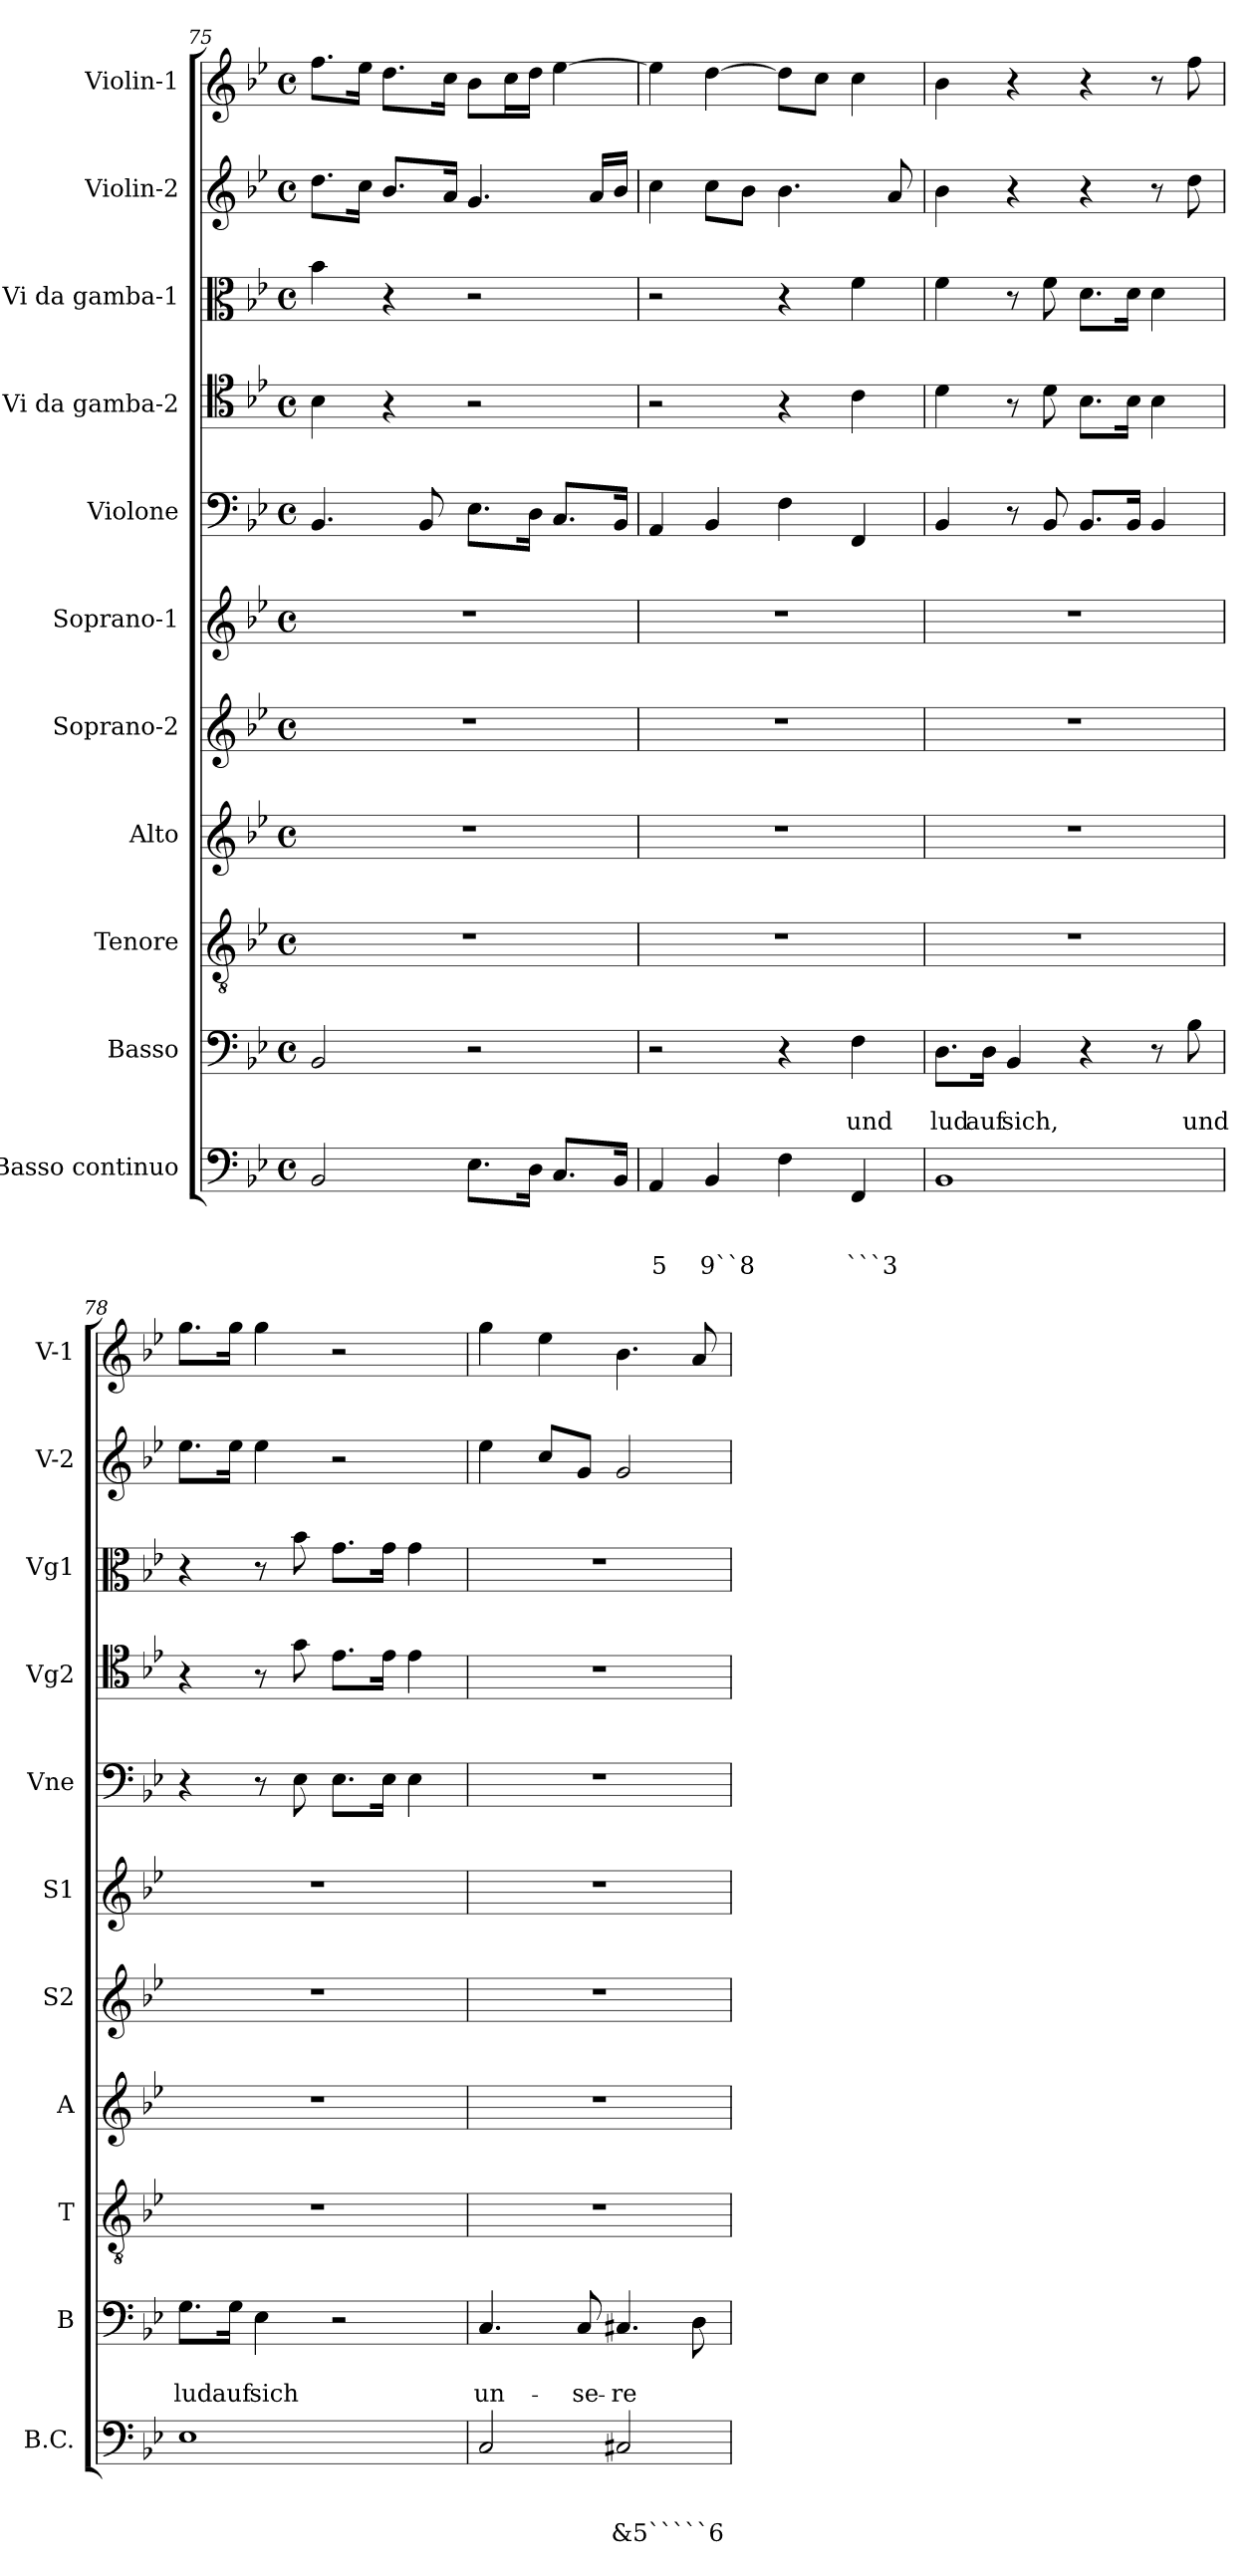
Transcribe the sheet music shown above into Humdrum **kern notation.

**kern	**text	**text	**text	**kern	**text	**text	**kern	**kern	**kern	**kern	**kern	**kern	**kern	**kern	**kern
*part11	*part11	*part11	*part11	*part10	*part10	*part10	*part9	*part8	*part7	*part6	*part5	*part4	*part3	*part2	*part1
*staff11	*staff11	*staff11	*staff11	*staff10	*staff10	*staff10	*staff9	*staff8	*staff7	*staff6	*staff5	*staff4	*staff3	*staff2	*staff1
*I"Basso continuo	*	*	*	*I"Basso	*	*	*I"Tenore	*I"Alto	*I"Soprano-2	*I"Soprano-1	*I"Violone	*I"Vi da gamba-2	*I"Vi da gamba-1	*I"Violin-2	*I"Violin-1
*I'B.C.	*	*	*	*I'B	*	*	*I'T	*I'A	*I'S2	*I'S1	*I'Vne	*I'Vg2	*I'Vg1	*I'V-2	*I'V-1
*clefF4	*	*	*	*clefF4	*	*	*clefGv2	*clefG2	*clefG2	*clefG2	*clefF4	*clefC4	*clefC3	*clefG2	*clefG2
*k[b-e-]	*	*	*	*k[b-e-]	*	*	*k[b-e-]	*k[b-e-]	*k[b-e-]	*k[b-e-]	*k[b-e-]	*k[b-e-]	*k[b-e-]	*k[b-e-]	*k[b-e-]
*B-:	*	*	*	*B-:	*	*	*B-:	*B-:	*B-:	*B-:	*B-:	*B-:	*B-:	*B-:	*B-:
*M4/4	*	*	*	*M4/4	*	*	*M4/4	*M4/4	*M4/4	*M4/4	*M4/4	*M4/4	*M4/4	*M4/4	*M4/4
*met(c)	*	*	*	*met(c)	*	*	*met(c)	*met(c)	*met(c)	*met(c)	*met(c)	*met(c)	*met(c)	*met(c)	*met(c)
=75	=75	=75	=75	=75	=75	=75	=75	=75	=75	=75	=75	=75	=75	=75	=75
2BB-/	.	.	.	2BB-/	.	.	1r	1r	1r	1r	4.BB-/	4B-\	4b-\	8.dd\L	8.ff\L
.	.	.	.	.	.	.	.	.	.	.	.	.	.	16cc\Jk	16ee-\Jk
.	.	.	.	.	.	.	.	.	.	.	.	4r	4r	8.b-/L	8.dd\L
.	.	.	.	.	.	.	.	.	.	.	8BB-/	.	.	.	.
.	.	.	.	.	.	.	.	.	.	.	.	.	.	16a/Jk	16cc\Jk
8.E-\L	.	.	.	2r	.	.	.	.	.	.	8.E-\L	2r	2r	4.g/	8b-\L
.	.	.	.	.	.	.	.	.	.	.	.	.	.	.	16cc\L
16D\Jk	.	.	.	.	.	.	.	.	.	.	16D\Jk	.	.	.	16dd\JJ
8.C/L	.	.	.	.	.	.	.	.	.	.	8.C/L	.	.	.	[4ee-\
.	.	.	.	.	.	.	.	.	.	.	.	.	.	16a/LL	.
16BB-/Jk	.	.	.	.	.	.	.	.	.	.	16BB-/Jk	.	.	16b-/JJ	.
=76	=76	=76	=76	=76	=76	=76	=76	=76	=76	=76	=76	=76	=76	=76	=76
!	!	!	!LO:LY:b	!	!	!	!	!	!	!	!	!	!	!	!
4AA/	.	.	5	2r	.	.	1r	1r	1r	1r	4AA/	2r	2r	4cc\	4ee-\]
!	!	!	!LO:LY:b	!	!	!	!	!	!	!	!	!	!	!	!
4BB-/	.	.	9``8	.	.	.	.	.	.	.	4BB-/	.	.	8cc\L	[4dd\
.	.	.	.	.	.	.	.	.	.	.	.	.	.	8b-\J	.
4F\	.	.	.	4r	.	.	.	.	.	.	4F\	4r	4r	4.b-\	8dd\L]
.	.	.	.	.	.	.	.	.	.	.	.	.	.	.	8cc\J
!	!	!	!LO:LY:b	!	!	!LO:LY:b	!	!	!	!	!	!	!	!	!
4FF/	.	.	```3	4F\	.	und	.	.	.	.	4FF/	4c\	4f\	.	4cc\
.	.	.	.	.	.	.	.	.	.	.	.	.	.	8a/	.
=77	=77	=77	=77	=77	=77	=77	=77	=77	=77	=77	=77	=77	=77	=77	=77
!	!	!	!	!	!	!LO:LY:b	!	!	!	!	!	!	!	!	!
1BB-	.	.	.	8.D\L	.	lud	1r	1r	1r	1r	4BB-/	4d\	4f\	4b-\	4b-\
!	!	!	!	!	!	!LO:LY:b	!	!	!	!	!	!	!	!	!
.	.	.	.	16D\Jk	.	auf	.	.	.	.	.	.	.	.	.
!	!	!	!	!	!	!LO:LY:b	!	!	!	!	!	!	!	!	!
.	.	.	.	4BB-/	.	sich,	.	.	.	.	8r	8r	8r	4r	4r
.	.	.	.	.	.	.	.	.	.	.	8BB-/	8d\	8f\	.	.
.	.	.	.	4r	.	.	.	.	.	.	8.BB-/L	8.B-\L	8.d\L	4r	4r
.	.	.	.	.	.	.	.	.	.	.	16BB-/Jk	16B-\Jk	16d\Jk	.	.
.	.	.	.	8r	.	.	.	.	.	.	4BB-/	4B-\	4d\	8r	8r
!	!	!	!	!	!	!LO:LY:b	!	!	!	!	!	!	!	!	!
.	.	.	.	8B-\	.	und	.	.	.	.	.	.	.	8dd\	8ff\
=78	=78	=78	=78	=78	=78	=78	=78	=78	=78	=78	=78	=78	=78	=78	=78
!	!	!	!	!	!	!LO:LY:b	!	!	!	!	!	!	!	!	!
1E-	.	.	.	8.G\L	.	lud	1r	1r	1r	1r	4r	4r	4r	8.ee-\L	8.gg\L
!	!	!	!	!	!	!LO:LY:b	!	!	!	!	!	!	!	!	!
.	.	.	.	16G\Jk	.	auf	.	.	.	.	.	.	.	16ee-\Jk	16gg\Jk
!	!	!	!	!	!	!LO:LY:b	!	!	!	!	!	!	!	!	!
.	.	.	.	4E-\	.	sich	.	.	.	.	8r	8r	8r	4ee-\	4gg\
.	.	.	.	.	.	.	.	.	.	.	8E-\	8g\	8b-\	.	.
.	.	.	.	2r	.	.	.	.	.	.	8.E-\L	8.e-\L	8.g\L	2r	2r
.	.	.	.	.	.	.	.	.	.	.	16E-\Jk	16e-\Jk	16g\Jk	.	.
.	.	.	.	.	.	.	.	.	.	.	4E-\	4e-\	4g\	.	.
=79	=79	=79	=79	=79	=79	=79	=79	=79	=79	=79	=79	=79	=79	=79	=79
!	!	!	!	!	!	!LO:LY:b	!	!	!	!	!	!	!	!	!
2C/	.	.	.	4.C/	.	un-	1r	1r	1r	1r	1r	1r	1r	4ee-\	4gg\
.	.	.	.	.	.	.	.	.	.	.	.	.	.	8cc/L	4ee-\
!	!	!	!	!	!	!LO:LY:b	!	!	!	!	!	!	!	!	!
.	.	.	.	8C/	.	-se-	.	.	.	.	.	.	.	8g/J	.
!	!	!	!LO:LY:b	!	!	!LO:LY:b	!	!	!	!	!	!	!	!	!
2C#X/	.	.	&5`````6	4.C#X/	.	-re	.	.	.	.	.	.	.	2g/	4.b-\
.	.	.	.	8D\	.	.	.	.	.	.	.	.	.	.	8a/
=	=	=	=	=	=	=	=	=	=	=	=	=	=	=	=
*-	*-	*-	*-	*-	*-	*-	*-	*-	*-	*-	*-	*-	*-	*-	*-
